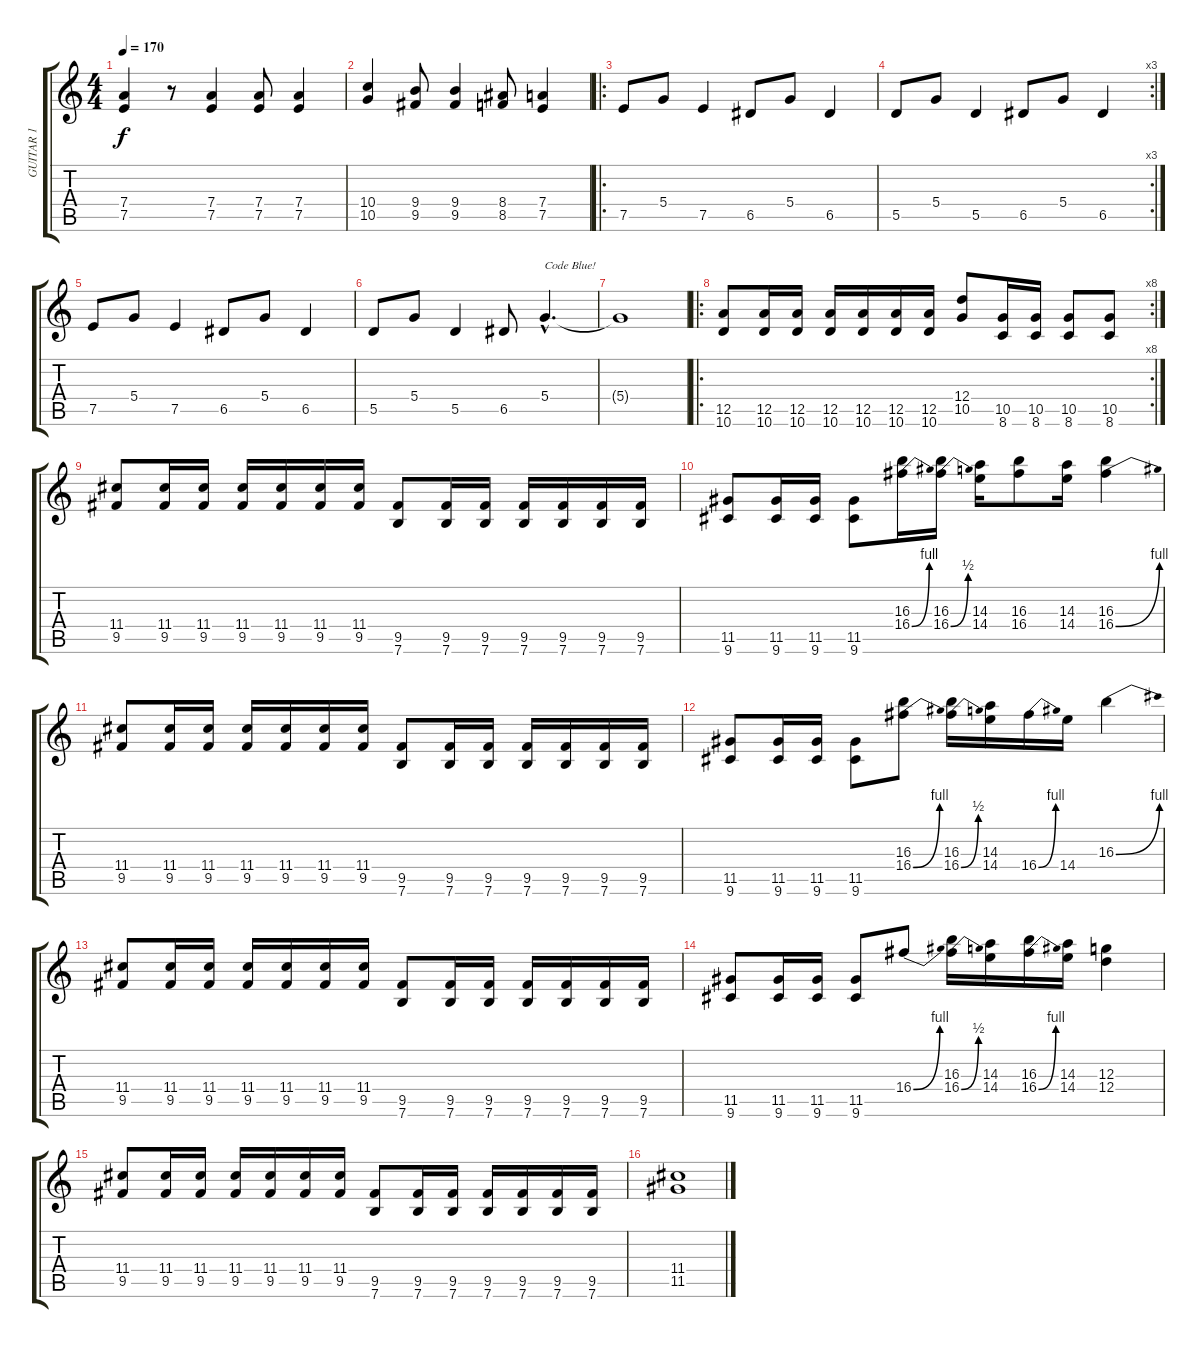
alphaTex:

\track ("GUITAR 1" "GUITAR 1") {instrument distortionguitar}
\staff {score tabs}
\tuning (E4 B3 G3 D3 A2 E2) {hide}
\ts (4 4)
\tempo 170
\clef g2
\ks c
(7.4 7.5).4{dy f instrument distortionguitar} r.8 (7.4 7.5).4 (7.4 7.5).8 (7.4 7.5).4 |
(10.4 10.5).4 (9.4 9.5).8 (9.4 9.5).4 (8.4 8.5).8 (7.4 7.5).4 |
\ro
7.5.8 5.4.8 7.5.4 6.5.8 5.4.8 6.5.4 |
\rc 3
5.5.8 5.4.8 5.5.4 6.5.8 5.4.8 6.5.4 |
7.5.8 5.4.8 7.5.4 6.5.8 5.4.8 6.5.4 |
5.5.8 5.4.8 5.5.4 6.5.8 5.4{hac}.4{d txt "Code Blue!"} |
5.4{t}.1 |
\ro
\rc 8
(12.5 10.6).8 (12.5 10.6).16 (12.5 10.6).16 (12.5 10.6).16 (12.5 10.6).16 (12.5 10.6).16 (12.5 10.6).16 (12.4 10.5).8 (10.5 8.6).16 (10.5 8.6).16 (10.5 8.6).8 (10.5 8.6).8 |
(11.4 9.5).8 (11.4 9.5).16 (11.4 9.5).16 (11.4 9.5).16 (11.4 9.5).16 (11.4 9.5).16 (11.4 9.5).16 (9.5 7.6).8 (9.5 7.6).16 (9.5 7.6).16 (9.5 7.6).16 (9.5 7.6).16 (9.5 7.6).16 (9.5 7.6).16 |
(11.5 9.6).8 (11.5 9.6).16 (11.5 9.6).16 (11.5 9.6).8 (16.3 16.4{be (bend 0 0 60 4)}).16 (16.3 16.4{be (bend 0 0 60 2)}).16 (14.3 14.4).16 (16.3 16.4).8 (14.3 14.4).16 (16.3 16.4{be (bend 0 0 60 4)}).4 |
(11.4 9.5).8 (11.4 9.5).16 (11.4 9.5).16 (11.4 9.5).16 (11.4 9.5).16 (11.4 9.5).16 (11.4 9.5).16 (9.5 7.6).8 (9.5 7.6).16 (9.5 7.6).16 (9.5 7.6).16 (9.5 7.6).16 (9.5 7.6).16 (9.5 7.6).16 |
(11.5 9.6).8 (11.5 9.6).16 (11.5 9.6).16 (11.5 9.6).8 (16.3 16.4{be (bend 0 0 60 4)}).8 (16.3 16.4{be (bend 0 0 60 2)}).16 (14.3 14.4).16 16.4{be (bend 0 0 60 4)}.16 14.4.16 16.3{be (bend 0 0 60 4)}.4 |
(11.4 9.5).8 (11.4 9.5).16 (11.4 9.5).16 (11.4 9.5).16 (11.4 9.5).16 (11.4 9.5).16 (11.4 9.5).16 (9.5 7.6).8 (9.5 7.6).16 (9.5 7.6).16 (9.5 7.6).16 (9.5 7.6).16 (9.5 7.6).16 (9.5 7.6).16 |
(11.5 9.6).8 (11.5 9.6).16 (11.5 9.6).16 (11.5 9.6).8 16.4{be (bend 0 0 60 4)}.8 (16.3 16.4{be (bend 0 0 60 2)}).16 (14.3 14.4).16 (16.3 16.4{be (bend 0 0 60 4)}).16 (14.3 14.4).16 (12.3 12.4).4 |
(11.4 9.5).8 (11.4 9.5).16 (11.4 9.5).16 (11.4 9.5).16 (11.4 9.5).16 (11.4 9.5).16 (11.4 9.5).16 (9.5 7.6).8 (9.5 7.6).16 (9.5 7.6).16 (9.5 7.6).16 (9.5 7.6).16 (9.5 7.6).16 (9.5 7.6).16 |
(11.4 11.5).1
